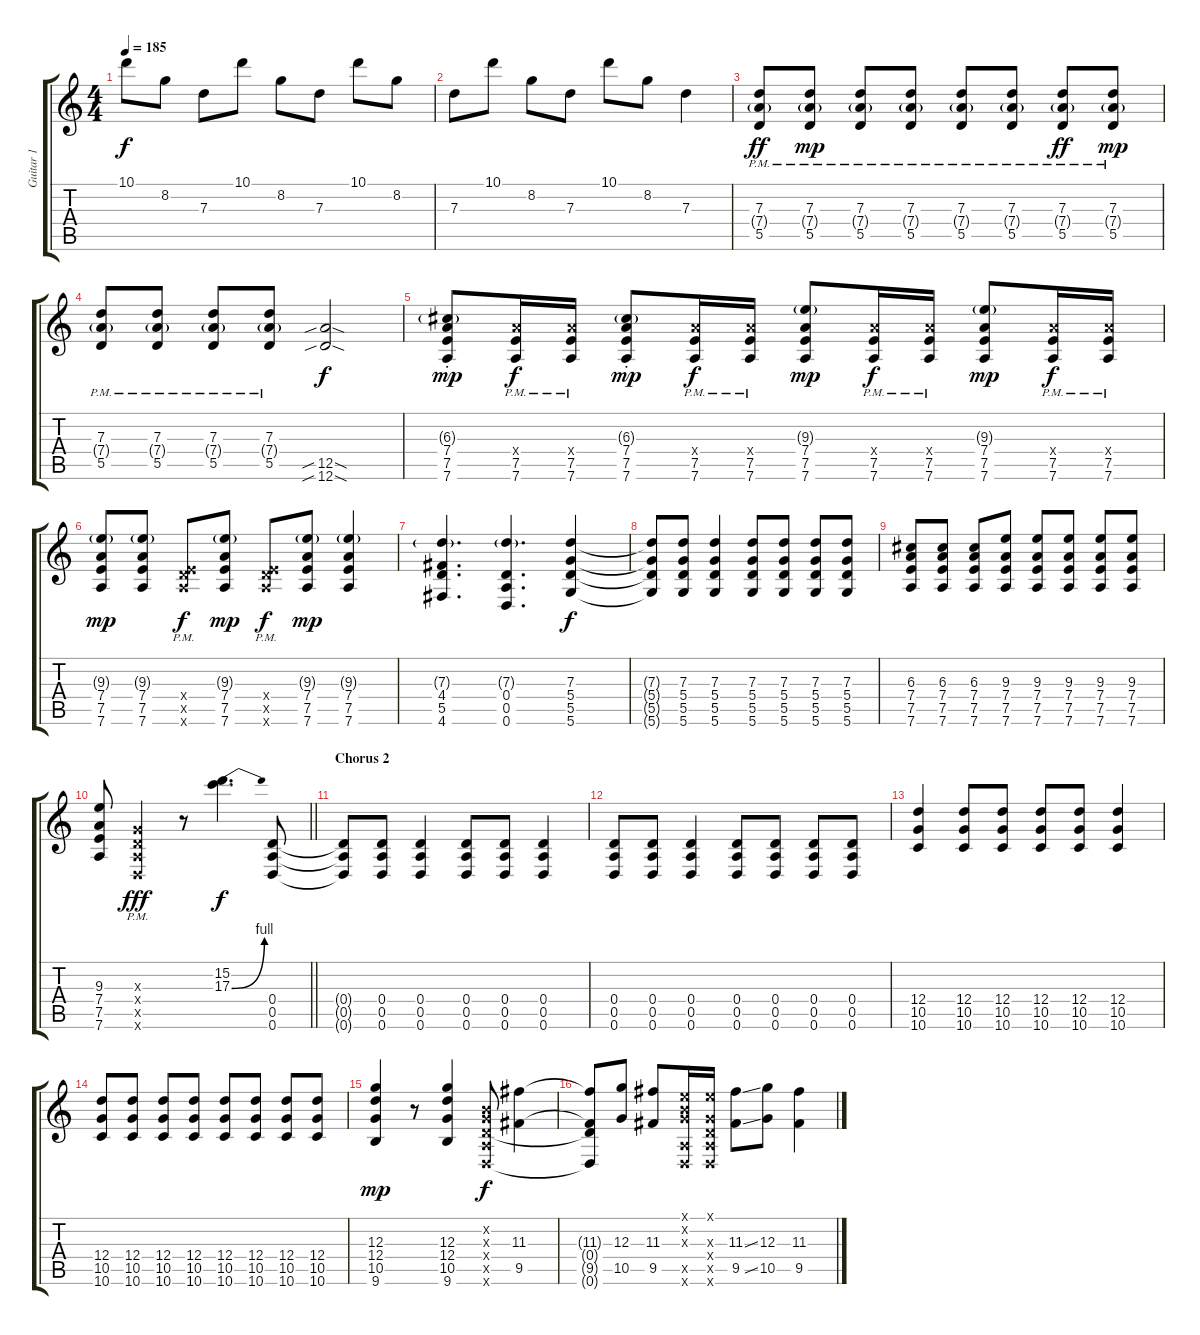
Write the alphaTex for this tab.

\track ("Guitar 1" "Guitar 1") {instrument distortionguitar}
\staff {score tabs}
\tuning (E4 B3 G3 D3 A2 D2) {hide}
\ts (4 4)
\tempo 185
\clef g2
\ks c
10.1.8{dy f} 8.2.8 7.3.8 10.1.8 8.2.8 7.3.8 10.1.8 8.2.8 |
7.3.8 10.1.8 8.2.8 7.3.8 10.1.8 8.2.8 7.3.4 |
(7.3{pm} 7.4{g pm} 5.5{pm}).8{dy ff} (7.3{pm} 7.4{g pm} 5.5{pm}).8{dy mp} (7.3{pm} 7.4{g pm} 5.5{pm}).8 (7.3{pm} 7.4{g pm} 5.5{pm}).8 (7.3{pm} 7.4{g pm} 5.5{pm}).8 (7.3{pm} 7.4{g pm} 5.5{pm}).8 (7.3{pm} 7.4{g pm} 5.5{pm}).8{dy ff} (7.3{pm} 7.4{g pm} 5.5{pm}).8{dy mp} |
(7.3{pm} 7.4{g pm} 5.5{pm}).8 (7.3{pm} 7.4{g pm} 5.5{pm}).8 (7.3{pm} 7.4{g pm} 5.5{pm}).8 (7.3{pm} 7.4{g pm} 5.5{pm}).8 (12.5{sib sod} 12.6{sib sod}).2{dy f} |
(6.3{g} 7.4{st} 7.5{st} 7.6{st}).8{dy mp} (7.4{x} 7.5{pm} 7.6{pm}).16{dy f} (7.4{x} 7.5{pm} 7.6{pm}).16 (6.3{g} 7.4{st} 7.5{st} 7.6{st}).8{dy mp} (7.4{x} 7.5{pm} 7.6{pm}).16{dy f} (7.4{x} 7.5{pm} 7.6{pm}).16 (9.3{g} 7.4 7.5 7.6).8{dy mp} (7.4{x} 7.5{pm} 7.6{pm}).16{dy f} (7.4{x} 7.5{pm} 7.6{pm}).16 (9.3{g} 7.4 7.5 7.6).8{dy mp} (7.4{x} 7.5{pm} 7.6{pm}).16{dy f} (7.4{x} 7.5{pm} 7.6{pm}).16 |
(9.3{g} 7.4 7.5 7.6).8{dy mp} (9.3{g} 7.4 7.5 7.6).8 (0.4{x} 7.5{pm x} 7.6{pm x}).8{dy f} (9.3{g} 7.4 7.5 7.6).8{dy mp} (0.4{x} 7.5{pm x} 7.6{pm x}).8{dy f} (9.3{g} 7.4 7.5 7.6).8{dy mp} (9.3{g} 7.4 7.5 7.6).4 |
(7.3{g} 4.4 5.5 4.6).4{d} (7.3{g} 0.4 0.5 0.6).4{d} (7.3 5.4 5.5 5.6).4{dy f} |
(7.3{t} 5.4{t} 5.5{t} 5.6{t}).8 (7.3 5.4 5.5 5.6).8 (7.3 5.4 5.5 5.6).4 (7.3 5.4 5.5 5.6).8 (7.3 5.4 5.5 5.6).8 (7.3 5.4 5.5 5.6).8 (7.3 5.4 5.5 5.6).8 |
(6.3 7.4 7.5 7.6).8 (6.3 7.4 7.5 7.6).8 (6.3 7.4 7.5 7.6).8 (9.3 7.4 7.5 7.6).8 (9.3 7.4 7.5 7.6).8 (9.3 7.4 7.5 7.6).8 (9.3 7.4 7.5 7.6).8 (9.3 7.4 7.5 7.6).8 |
\barLineRight lightlight
(9.3 7.4 7.5 7.6).8 (0.3{x} 0.4{x} 0.5{x} 0.6{pm x}).4{dy fff} r.8 (15.2 17.3{be (bend 0 0 60 4)}).4{d dy f} (0.4 0.5 0.6).8 |
\section ("" "Chorus 2")
(0.4{t} 0.5{t} 0.6{t}).8 (0.4 0.5 0.6).8 (0.4 0.5 0.6).4 (0.4 0.5 0.6).8 (0.4 0.5 0.6).8 (0.4 0.5 0.6).4 |
(0.4 0.5 0.6).8 (0.4 0.5 0.6).8 (0.4 0.5 0.6).4 (0.4 0.5 0.6).8 (0.4 0.5 0.6).8 (0.4 0.5 0.6).8 (0.4 0.5 0.6).8 |
(12.4 10.5 10.6).4 (12.4 10.5 10.6).8 (12.4 10.5 10.6).8 (12.4 10.5 10.6).8 (12.4 10.5 10.6).8 (12.4 10.5 10.6).4 |
(12.4 10.5 10.6).8 (12.4 10.5 10.6).8 (12.4 10.5 10.6).8 (12.4 10.5 10.6).8 (12.4 10.5 10.6).8 (12.4 10.5 10.6).8 (12.4 10.5 10.6).8 (12.4 10.5 10.6).8 |
(12.3 12.4 10.5 9.6).4{dy mp} r.8 (12.3 12.4 10.5 9.6).4 (0.2{x} 0.3{x} 0.4{x} 0.5{x} 0.6{x}).8{dy f} (11.3 9.5).4 |
(11.3{t} 0.4{t} 9.5{t} 0.6{t}).8 (12.3 10.5).8 (11.3 9.5).8 (0.1{x} 0.2{x} 0.3{x} 0.5{x} 0.6{x}).16 (0.1{x} 0.3{x} 0.4{x} 0.5{x} 0.6{x}).16 (11.3{ss} 9.5{ss}).8 (12.3 10.5).8 (11.3 9.5).4
